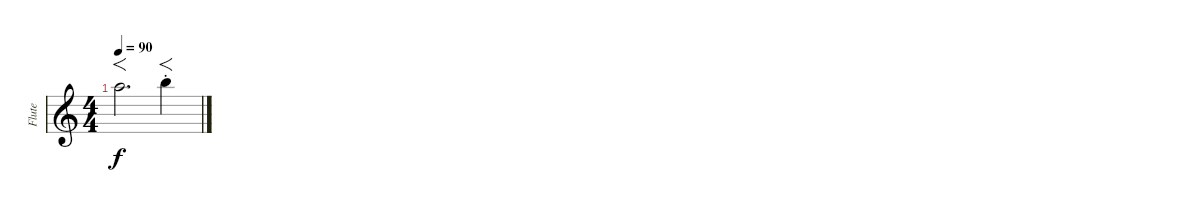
\track ("Flute" "Flute") {instrument flute}
\staff {score}
\tuning (E4 B3 G3 D3 A2 E2) {hide}
\ts (4 4)
\tempo 90
\clef g2
\ks c
17.1.2{f d dy f} 19.1{st}.4{f}
